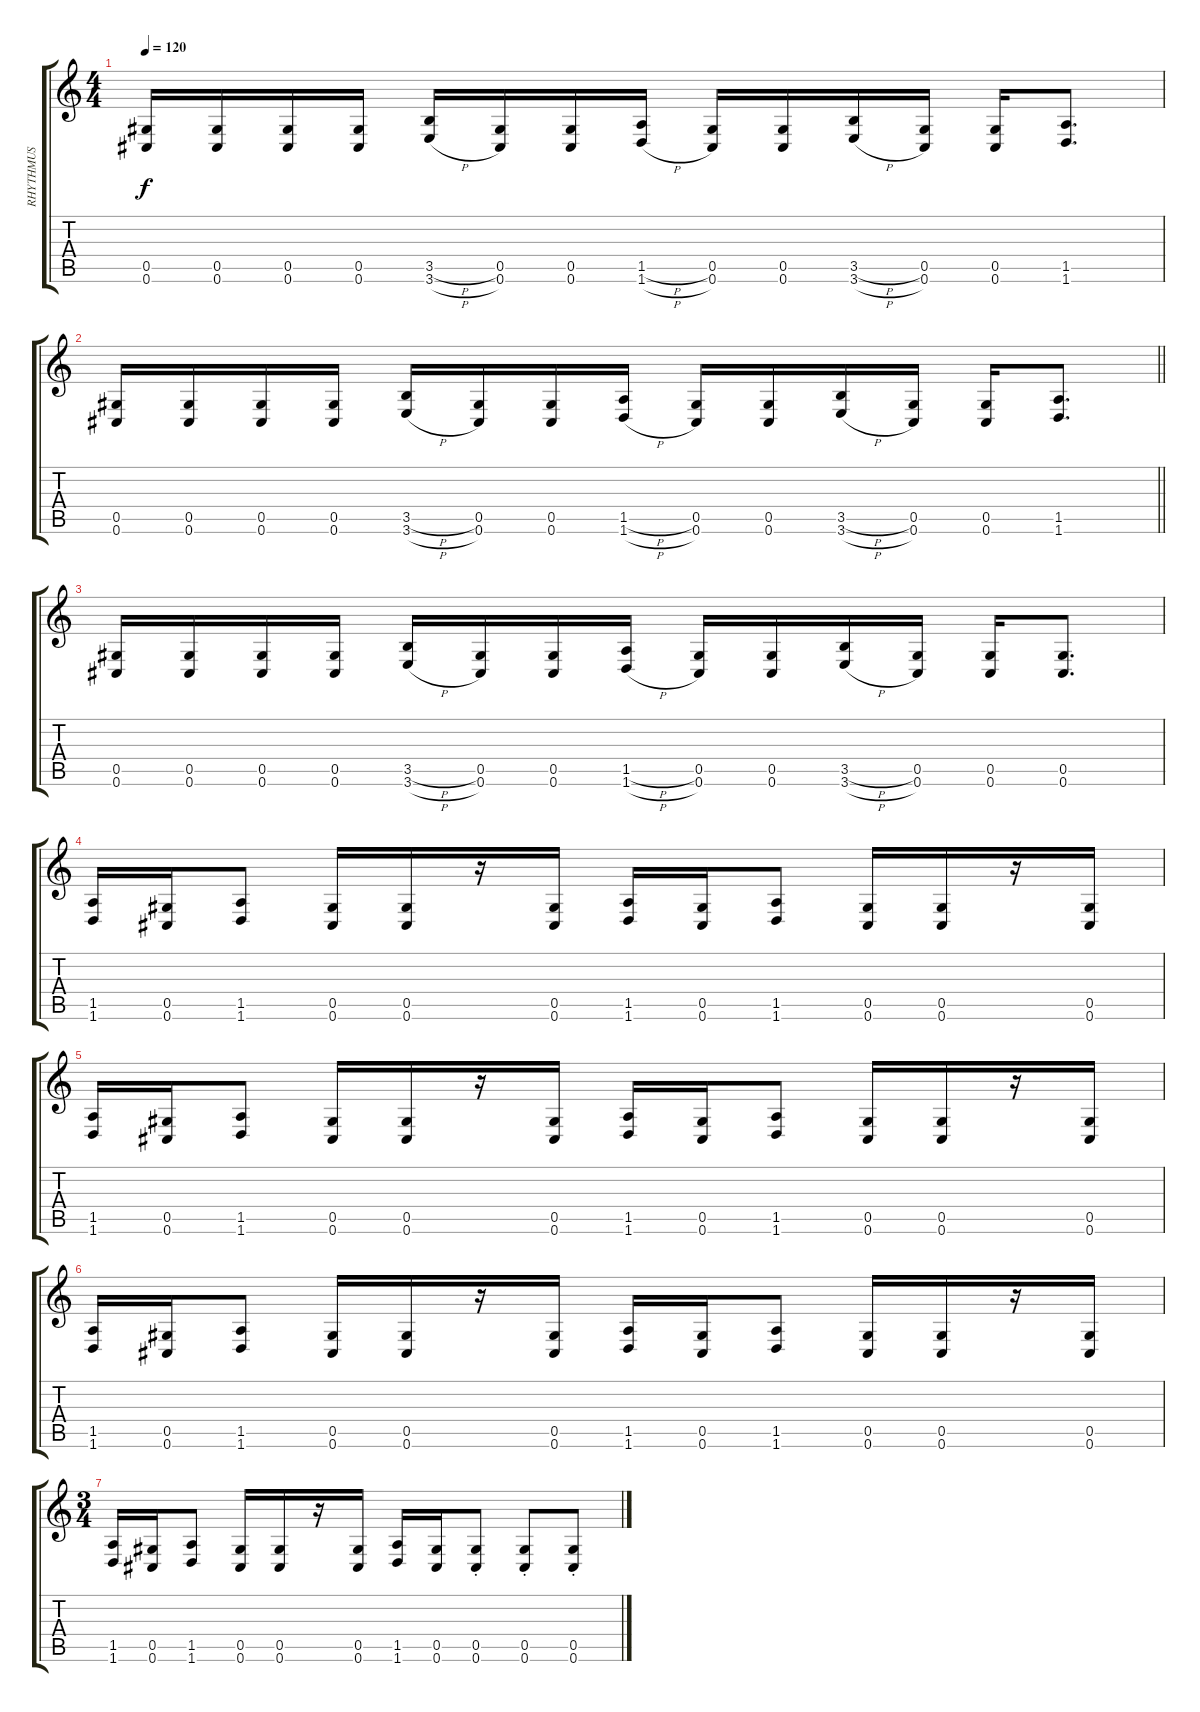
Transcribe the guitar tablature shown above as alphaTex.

\track ("RHYTHMUS" "RHYTHMUS") {instrument distortionguitar}
\staff {score tabs}
\tuning (Eb4 Bb3 Gb3 Db3 Ab2 Db2) {hide}
\ts (4 4)
\tempo 120
\clef g2
\ks c
(0.5 0.6).16{dy f} (0.5 0.6).16 (0.5 0.6).16 (0.5 0.6).16 (3.5{h} 3.6{h}).16 (0.5 0.6).16 (0.5 0.6).16 (1.5{h} 1.6{h}).16 (0.5 0.6).16 (0.5 0.6).16 (3.5{h} 3.6{h}).16 (0.5 0.6).16 (0.5 0.6).16 (1.5 1.6).8{d} |
\barLineRight lightlight
(0.5 0.6).16 (0.5 0.6).16 (0.5 0.6).16 (0.5 0.6).16 (3.5{h} 3.6{h}).16 (0.5 0.6).16 (0.5 0.6).16 (1.5{h} 1.6{h}).16 (0.5 0.6).16 (0.5 0.6).16 (3.5{h} 3.6{h}).16 (0.5 0.6).16 (0.5 0.6).16 (1.5 1.6).8{d} |
(0.5 0.6).16 (0.5 0.6).16 (0.5 0.6).16 (0.5 0.6).16 (3.5{h} 3.6{h}).16 (0.5 0.6).16 (0.5 0.6).16 (1.5{h} 1.6{h}).16 (0.5 0.6).16 (0.5 0.6).16 (3.5{h} 3.6{h}).16 (0.5 0.6).16 (0.5 0.6).16 (0.5 0.6).8{d} |
(1.5 1.6).16 (0.5 0.6).16 (1.5 1.6).8 (0.5 0.6).16 (0.5 0.6).16 r.16 (0.5 0.6).16 (1.5 1.6).16 (0.5 0.6).16 (1.5 1.6).8 (0.5 0.6).16 (0.5 0.6).16 r.16 (0.5 0.6).16 |
(1.5 1.6).16 (0.5 0.6).16 (1.5 1.6).8 (0.5 0.6).16 (0.5 0.6).16 r.16 (0.5 0.6).16 (1.5 1.6).16 (0.5 0.6).16 (1.5 1.6).8 (0.5 0.6).16 (0.5 0.6).16 r.16 (0.5 0.6).16 |
(1.5 1.6).16 (0.5 0.6).16 (1.5 1.6).8 (0.5 0.6).16 (0.5 0.6).16 r.16 (0.5 0.6).16 (1.5 1.6).16 (0.5 0.6).16 (1.5 1.6).8 (0.5 0.6).16 (0.5 0.6).16 r.16 (0.5 0.6).16 |
\ts (3 4)
(1.5 1.6).16 (0.5 0.6).16 (1.5 1.6).8 (0.5 0.6).16 (0.5 0.6).16 r.16 (0.5 0.6).16 (1.5 1.6).16 (0.5 0.6).16 (0.5{st} 0.6).8 (0.5{st} 0.6{st}).8 (0.5{st} 0.6).8
